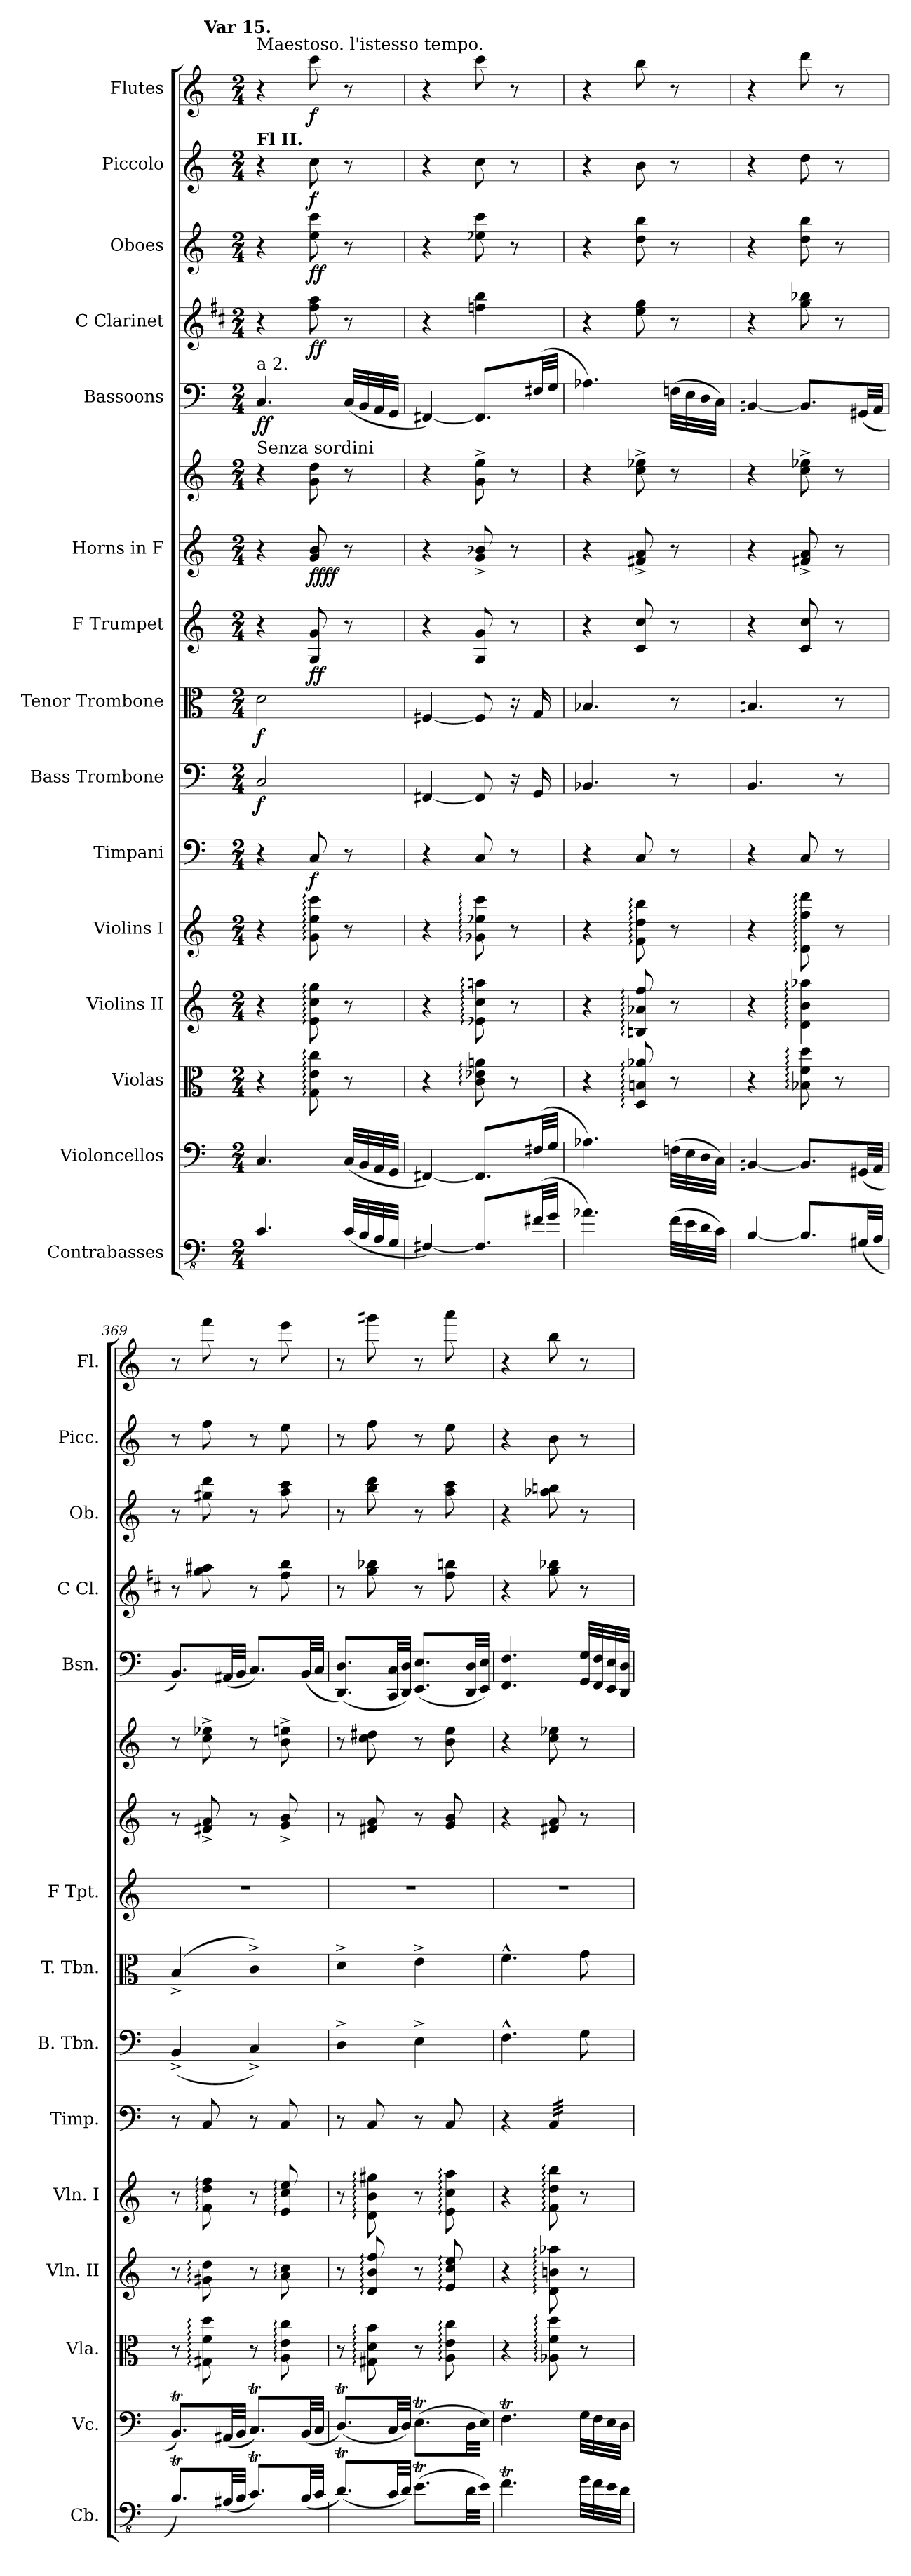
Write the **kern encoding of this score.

**kern	**kern	**kern	**kern	**kern	**kern	**dynam	**kern	**dynam	**kern	**dynam	**kern	**dynam	**kern	**kern	**dynam	**kern	**dynam	**kern	**dynam	**kern	**dynam	**kern	**dynam	**kern	**dynam
*part15	*part14	*part13	*part12	*part11	*part10	*part10	*part9	*part9	*part8	*part8	*part7	*part7	*part6	*part6	*part6	*part5	*part5	*part4	*part4	*part3	*part3	*part2	*part2	*part1	*part1
*staff16	*staff15	*staff14	*staff13	*staff12	*staff11	*staff11	*staff10	*staff10	*staff9	*staff9	*staff8	*staff8	*staff7	*staff6	*staff6/7	*staff5	*staff5	*staff4	*staff4	*staff3	*staff3	*staff2	*staff2	*staff1	*staff1
*I"Contrabasses	*I"Violoncellos	*I"Violas	*I"Violins II	*I"Violins I	*I"Timpani	*	*I"Bass Trombone	*	*I"Tenor Trombone	*	*I"F Trumpet	*	*I"Horns in F	*	*	*I"Bassoons	*	*I"C Clarinet	*	*I"Oboes	*	*I"Piccolo	*	*I"Flutes	*
*I'Cb.	*I'Vc.	*I'Vla.	*I'Vln. II	*I'Vln. I	*I'Timp.	*	*I'B. Tbn.	*	*I'T. Tbn.	*	*I'F Tpt.	*	*	*	*	*I'Bsn.	*	*I'C Cl.	*	*I'Ob.	*	*I'Picc.	*	*I'Fl.	*
*clefFv4	*clefF4	*clefC3	*clefG2	*clefG2	*clefF4	*	*clefF4	*	*clefC3	*	*clefG2	*	*clefG2	*clefG2	*	*clefF4	*	*clefG2	*	*clefG2	*	*clefG2	*	*clefG2	*
*ITrd7c12	*	*	*	*	*	*	*	*	*	*	*ITrd-3c-5	*	*ITrd4c7	*ITrd4c7	*	*	*	*ITrd1c2	*	*	*	*ITrd-7c-12	*	*	*
*k[]	*k[]	*k[]	*k[]	*k[]	*k[]	*	*k[]	*	*k[]	*	*k[b-]	*	*k[b-]	*k[b-]	*	*k[]	*	*k[]	*	*k[]	*	*k[]	*	*k[]	*
*M2/4	*M2/4	*M2/4	*M2/4	*M2/4	*M2/4	*	*M2/4	*	*M2/4	*	*M2/4	*	*M2/4	*M2/4	*	*M2/4	*	*M2/4	*	*M2/4	*	*M2/4	*	*M2/4	*
!!LO:REH:place=s1:a:B:enc=none:fs=14:t=Var 15.
=365	=365	=365	=365	=365	=365	=365	=365	=365	=365	=365	=365	=365	=365	=365	=365	=365	=365	=365	=365	=365	=365	=365	=365	=365	=365
!	!	!	!	!	!	!	!	!	!	!	!	!	!	!	!	!	!	!	!	!	!	!	!	!LO:TX:a:t=Maestoso. l'istesso tempo.	!
!	!	!	!	!	!	!	!	!	!	!	!	!	!	!	!	!	!	!	!	!	!	!LO:TX:a:B:t=Fl II.	!	!	!
!	!	!	!	!	!	!	!	!	!	!	!	!	!	!	!	!LO:TX:a:t=a 2.	!	!	!	!	!	!	!	!	!
!	!	!	!	!	!	!	!	!	!	!	!	!	!	!LO:TX:a:t=Senza sordini	!	!	!	!	!	!	!	!	!	!	!
!	!	!	!	!	!	!	!	!LO:DY:b	!	!LO:DY:b	!	!	!	!	!	!	!LO:DY:b	!	!	!	!	!	!	!	!
4.CC/	4.C/	4r	4r	4r	4r	.	2C/	f	2d\	f	4r	.	4r	4r	.	4.C/	ff	4r	.	4r	.	4r	.	4r	.
!	!	!	!	!	!	!LO:DY:b	!	!	!	!	!	!LO:DY:b	!	!	!	!	!	!	!	!	!	!	!	!	!
!	!	!	!	!	!	!	!	!	!	!	!	!LO:DY:n=1:b	!	!	!LO:DY:b=2	!	!	!	!	!	!	!	!	!	!
!	!	!	!	!	!	!	!	!	!	!	!	!	!	!	!LO:DY:n=1:b=2	!	!	!	!	!	!	!	!	!	!
!	!	!	!	!	!	!	!	!	!	!	!	!	!	!	!LO:DY:n=2:b	!	!	!	!	!	!	!	!	!	!
!	!	!	!	!	!	!	!	!	!	!	!	!	!	!	!LO:DY:n=3:b	!	!	!	!LO:DY:b	!	!	!	!	!	!
!	!	!	!	!	!	!	!	!	!	!	!	!	!	!	!	!	!	!	!LO:DY:n=1:b	!	!LO:DY:b	!	!	!	!
!	!	!	!	!	!	!	!	!	!	!	!	!	!	!	!	!	!	!	!	!	!LO:DY:n=1:b	!	!LO:DY:b	!	!LO:DY:b
.	.	8G\: 8e\: 8cc\:	8e\: 8cc\: 8gg\:	8g\: 8ee\: 8ccc\:	8C/	f	.	.	.	.	8c/ 8cc/	f f	8c/ 8e/	8c\ 8g\	f f f f	.	.	8ee\ 8gg\	f f	8ee\ 8ccc\	f f	8ccc\	f	8ccc\	f
(<32CC/LLL	(<32C/LLL	8r	8r	8r	8r	.	.	.	.	.	8r	.	8r	8r	.	(<32C/LLL	.	8r	.	8r	.	8r	.	8r	.
32BBB/	32BB/	.	.	.	.	.	.	.	.	.	.	.	.	.	.	32BB/	.	.	.	.	.	.	.	.	.
32AAA/	32AA/	.	.	.	.	.	.	.	.	.	.	.	.	.	.	32AA/	.	.	.	.	.	.	.	.	.
32GGG/JJJ	32GG/JJJ	.	.	.	.	.	.	.	.	.	.	.	.	.	.	32GG/JJJ	.	.	.	.	.	.	.	.	.
=366	=366	=366	=366	=366	=366	=366	=366	=366	=366	=366	=366	=366	=366	=366	=366	=366	=366	=366	=366	=366	=366	=366	=366	=366	=366
[4FFF#X/)	[4FF#X/)	4r	4r	4r	4r	.	[4FF#X/	.	[4F#X/	.	4r	.	4r	4r	.	[4FF#X/)	.	4r	.	4r	.	4r	.	4r	.
8.FFF#/L]	8.FF#/L]	8c\: 8e-X\: 8an\:	8e-X\: 8cc\: 8aan\:	8g-X\: 8ee-X\: 8ccc\:	8C/	.	8FF#/]	.	8F#/]	.	8c/ 8cc/	.	8c/^ 8e-X/^	8c\^ 8a\^	.	8.FF#/L]	.	4ee-X\ 4aa\	.	8ee-X\ 8ccc\	.	8ccc\	.	8ccc\	.
.	.	8r	8r	8r	8r	.	16r	.	16r	.	8r	.	8r	8r	.	.	.	.	.	8r	.	8r	.	8r	.
(<32FF#X/LL	(<32F#X/LL	.	.	.	.	.	16GG/	.	16G/	.	.	.	.	.	.	(<32F#X/LL	.	.	.	.	.	.	.	.	.
32GG/JJJ	32G/JJJ	.	.	.	.	.	.	.	.	.	.	.	.	.	.	32G/JJJ	.	.	.	.	.	.	.	.	.
=367	=367	=367	=367	=367	=367	=367	=367	=367	=367	=367	=367	=367	=367	=367	=367	=367	=367	=367	=367	=367	=367	=367	=367	=367	=367
4.AA-X\)	4.A-X\)	4r	4r	4r	4r	.	4.BB-X/	.	4.B-X/	.	4r	.	4r	4r	.	4.A-X\)	.	4r	.	4r	.	4r	.	4r	.
.	.	8D/: 8Bn/: 8a-X/:	8Bn/: 8a-X/: 8ff/:	8f\: 8dd\: 8bb\:	8C/	.	.	.	.	.	8f/ 8ff/	.	8Bn/^ 8d/^	8f\^ 8a-X\^	.	.	.	8dd\ 8ff\	.	8dd\ 8bb\	.	8bb\	.	8bb\	.
(>32FF\LLL	(>32Fn\LLL	8r	8r	8r	8r	.	8r	.	8r	.	8r	.	8r	8r	.	(>32Fn\LLL	.	8r	.	8r	.	8r	.	8r	.
32EE\	32E\	.	.	.	.	.	.	.	.	.	.	.	.	.	.	32E\	.	.	.	.	.	.	.	.	.
32DD\	32D\	.	.	.	.	.	.	.	.	.	.	.	.	.	.	32D\	.	.	.	.	.	.	.	.	.
32CC\JJJ)	32C\JJJ)	.	.	.	.	.	.	.	.	.	.	.	.	.	.	32C\JJJ)	.	.	.	.	.	.	.	.	.
=368	=368	=368	=368	=368	=368	=368	=368	=368	=368	=368	=368	=368	=368	=368	=368	=368	=368	=368	=368	=368	=368	=368	=368	=368	=368
[4BBB/	[4BBn/	4r	4r	4r	4r	.	4.BB/	.	4.Bn/	.	4r	.	4r	4r	.	[4BBn/	.	4r	.	4r	.	4r	.	4r	.
8.BBB/L]	8.BB/L]	8B-X\: 8f\: 8dd\:	4d\: 4b\: 4aa-X\:	8d\: 8ff\: 8ddd\:	8C/	.	.	.	.	.	8f/ 8ff/	.	8Bn/^ 8d/^	8f\^ 8a-X\^	.	8.BB/L]	.	8ff\ 8aa-X\	.	8dd\ 8bb\	.	8ddd\	.	8ddd\	.
.	.	8r	.	8r	8r	.	8r	.	8r	.	8r	.	8r	8r	.	.	.	8r	.	8r	.	8r	.	8r	.
(<32GGG#X/LL	(<32GG#X/LL	.	.	.	.	.	.	.	.	.	.	.	.	.	.	(<32GG#X/LL	.	.	.	.	.	.	.	.	.
32AAA/JJJ	32AA/JJJ	.	.	.	.	.	.	.	.	.	.	.	.	.	.	32AA/JJJ	.	.	.	.	.	.	.	.	.
=369	=369	=369	=369	=369	=369	=369	=369	=369	=369	=369	=369	=369	=369	=369	=369	=369	=369	=369	=369	=369	=369	=369	=369	=369	=369
8.BBBt/L)	8.BBt/L)	8r	8r	8r	8r	.	(<4BB^/	.	(>4B^/	.	2r	.	8r	8r	.	8.BB/L)	.	8r	.	8r	.	8r	.	8r	.
.	.	8G#X\: 8f\: 8dd\:	8g#X\: 8dd\:	8f\: 8dd\: 8ff\:	8C/	.	.	.	.	.	.	.	8Bn/^ 8d/^	8f\^ 8a-X\^	.	.	.	8ff\ 8gg#X\	.	8gg#X\ 8ddd\	.	8fff\	.	8fff\	.
(<32AAA#X/LL	(<32AA#X/LL	.	.	.	.	.	.	.	.	.	.	.	.	.	.	(<32AA#X/LL	.	.	.	.	.	.	.	.	.
32BBB/JJJ	32BB/JJJ	.	.	.	.	.	.	.	.	.	.	.	.	.	.	32BB/JJJ	.	.	.	.	.	.	.	.	.
8.CCT/L)	8.CT/L)	8r	8r	8r	8r	.	4C^/)	.	4c^\)	.	.	.	8r	8r	.	8.C/L)	.	8r	.	8r	.	8r	.	8r	.
.	.	8A\: 8e\: 8cc\:	8a\: 8cc\:	8e/: 8cc/: 8ee/:	8C/	.	.	.	.	.	.	.	8c/^ 8e/^	8e\^ 8an\^	.	.	.	8ee\ 8aa\	.	8aa\ 8ccc\	.	8eee\	.	8eee\	.
(<32BBB/LL	(<32BB/LL	.	.	.	.	.	.	.	.	.	.	.	.	.	.	(<32BB/LL	.	.	.	.	.	.	.	.	.
32CC/JJJ	32C/JJJ	.	.	.	.	.	.	.	.	.	.	.	.	.	.	32C/JJJ	.	.	.	.	.	.	.	.	.
!!LO:PB:g=z
=370	=370	=370	=370	=370	=370	=370	=370	=370	=370	=370	=370	=370	=370	=370	=370	=370	=370	=370	=370	=370	=370	=370	=370	=370	=370
(<8.DDT/L)	(<8.DT/L)	8r	8r	8r	8r	.	4D^\	.	4d^\	.	2r	.	8r	8r	.	(<8.DD/ 8.D/L)	.	8r	.	8r	.	8r	.	8r	.
.	.	8G#X\: 8d\: 8b\:	8d/: 8b/: 8ff/:	8d\: 8b\: 8gg#X\:	8C/	.	.	.	.	.	.	.	8Bn/ 8d/	8f\ 8g#X\	.	.	.	8ff\ 8aa-X\	.	8bb\ 8ddd\	.	8fff\	.	8ggg#X\	.
32CC/LL	32C/LL	.	.	.	.	.	.	.	.	.	.	.	.	.	.	32CC/ 32C/LL	.	.	.	.	.	.	.	.	.
32DD/JJJ)	32D/JJJ)	.	.	.	.	.	.	.	.	.	.	.	.	.	.	32DD/ 32D/JJJ)	.	.	.	.	.	.	.	.	.
(>8.EEt\L	(>8.Et\L	8r	8r	8r	8r	.	4E^\	.	4e^\	.	.	.	8r	8r	.	(<8.EE/ 8.E/L	.	8r	.	8r	.	8r	.	8r	.
.	.	8A\: 8e\: 8cc\:	8e/: 8cc/: 8ee/:	8e\: 8cc\: 8aa\:	8C/	.	.	.	.	.	.	.	8c/ 8e/	8e\ 8a\	.	.	.	8ee\ 8aan\	.	8aa\ 8ccc\	.	8eee\	.	8aaa\	.
32DD\LL	32D\LL	.	.	.	.	.	.	.	.	.	.	.	.	.	.	32DD/ 32D/LL	.	.	.	.	.	.	.	.	.
32EE\JJJ)	32E\JJJ)	.	.	.	.	.	.	.	.	.	.	.	.	.	.	32EE/ 32E/JJJ)	.	.	.	.	.	.	.	.	.
=371	=371	=371	=371	=371	=371	=371	=371	=371	=371	=371	=371	=371	=371	=371	=371	=371	=371	=371	=371	=371	=371	=371	=371	=371	=371
4.FFT\	4.FT\	4r	4r	4r	4r	.	4.F^^\	.	4.f^^\	.	2r	.	4r	4r	.	4.FF/ 4.F/	.	4r	.	4r	.	4r	.	4r	.
*	*	*	*	*	*tremolo	*	*	*	*	*	*	*	*	*	*	*	*	*	*	*	*	*	*	*	*
.	.	8A-X\: 8f\: 8dd\:	8d\: 8bn\: 8aa-X\:	8f\: 8dd\: 8bb\:	32C/LLL	.	.	.	.	.	.	.	8Bn/ 8d/	8f\ 8a-X\	.	.	.	8ff\ 8aa-X\	.	8aa-X\ 8bbn\	.	8bb\	.	8bb\	.
.	.	.	.	.	32C/	.	.	.	.	.	.	.	.	.	.	.	.	.	.	.	.	.	.	.	.
.	.	.	.	.	32C/	.	.	.	.	.	.	.	.	.	.	.	.	.	.	.	.	.	.	.	.
.	.	.	.	.	32C/	.	.	.	.	.	.	.	.	.	.	.	.	.	.	.	.	.	.	.	.
32GG\LLL	32G\LLL	8r	8r	8r	32C/	.	8G\	.	8g\	.	.	.	8r	8r	.	32GG/ 32G/LLL	.	8r	.	8r	.	8r	.	8r	.
32FF\	32F\	.	.	.	32C/	.	.	.	.	.	.	.	.	.	.	32FF/ 32F/	.	.	.	.	.	.	.	.	.
32EE\	32E\	.	.	.	32C/	.	.	.	.	.	.	.	.	.	.	32EE/ 32E/	.	.	.	.	.	.	.	.	.
32DD\JJJ	32D\JJJ	.	.	.	32C/JJJ	.	.	.	.	.	.	.	.	.	.	32DD/ 32D/JJJ	.	.	.	.	.	.	.	.	.
*	*	*	*	*	*Xtremolo	*	*	*	*	*	*	*	*	*	*	*	*	*	*	*	*	*	*	*	*
=	=	=	=	=	=	=	=	=	=	=	=	=	=	=	=	=	=	=	=	=	=	=	=	=	=
*-	*-	*-	*-	*-	*-	*-	*-	*-	*-	*-	*-	*-	*-	*-	*-	*-	*-	*-	*-	*-	*-	*-	*-	*-	*-
